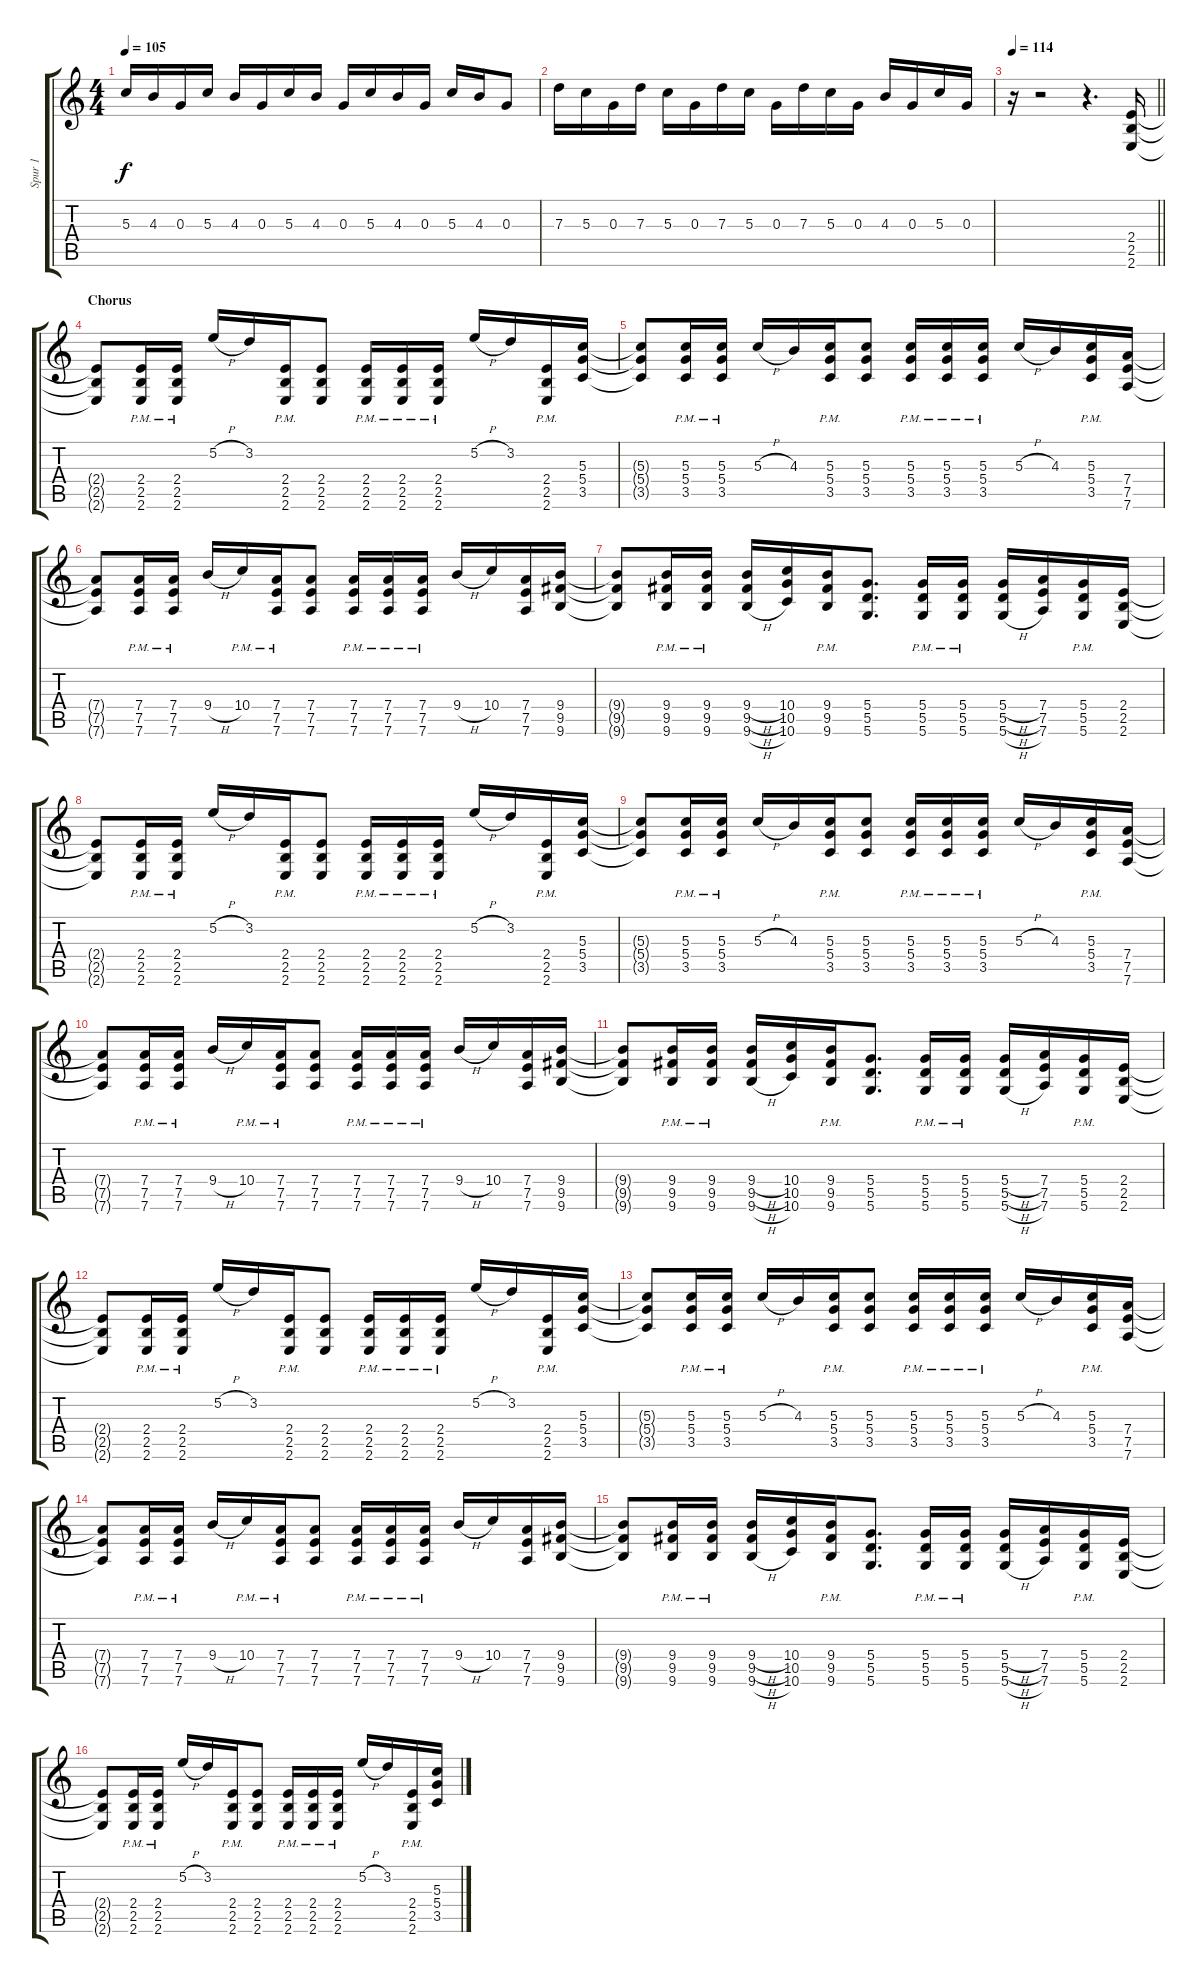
\track ("Spur 1" "Spur 1") {instrument overdrivenguitar}
\staff {score tabs}
\tuning (E4 B3 G3 D3 A2 D2) {hide}
\ts (4 4)
\tempo 105
\clef g2
\ks c
5.3.16{dy f} 4.3.16 0.3.16 5.3.16 4.3.16 0.3.16 5.3.16 4.3.16 0.3.16 5.3.16 4.3.16 0.3.16 5.3.16 4.3.16 0.3.8 |
7.3.16 5.3.16 0.3.16 7.3.16 5.3.16 0.3.16 7.3.16 5.3.16 0.3.16 7.3.16 5.3.16 0.3.16 4.3.16 0.3.16 5.3.16 0.3.16 |
\tempo 114
\barLineRight lightlight
r.16 r.2 r.4{d} (2.4 2.5 2.6).16 |
\section ("" "Chorus")
(2.4{t} 2.5{t} 2.6{t}).8 (2.4{pm} 2.5{pm} 2.6{pm}).16 (2.4{pm} 2.5{pm} 2.6{pm}).16 5.2{h}.16 3.2.16 (2.4{pm} 2.5{pm} 2.6{pm}).16 (2.4 2.5 2.6).8 (2.4{pm} 2.5{pm} 2.6{pm}).16 (2.4{pm} 2.5{pm} 2.6{pm}).16 (2.4{pm} 2.5{pm} 2.6{pm}).16 5.2{h}.16 3.2.16 (2.4{pm} 2.5{pm} 2.6{pm}).16 (5.3 5.4 3.5).16 |
(5.3{t} 5.4{t} 3.5{t}).8 (5.3 5.4{pm} 3.5{pm}).16 (5.3 5.4{pm} 3.5{pm}).16 5.3{h}.16 4.3.16 (5.3 5.4{pm} 3.5{pm}).16 (5.3 5.4 3.5).8 (5.3{pm} 5.4{pm} 3.5{pm}).16 (5.3 5.4{pm} 3.5{pm}).16 (5.3{pm} 5.4{pm} 3.5{pm}).16 5.3{h}.16 4.3.16 (5.3 5.4 3.5{pm}).16 (7.4 7.5 7.6).16 |
(7.4{t} 7.5{t} 7.6{t}).8 (7.4{pm} 7.5{pm} 7.6{pm}).16 (7.4{pm} 7.5{pm} 7.6{pm}).16 9.4{h}.16 10.4{pm}.16 (7.4{pm} 7.5{pm} 7.6{pm}).16 (7.4 7.5 7.6).8 (7.4{pm} 7.5{pm} 7.6{pm}).16 (7.4{pm} 7.5{pm} 7.6{pm}).16 (7.4{pm} 7.5{pm} 7.6{pm}).16 9.4{h}.16 10.4.16 (7.4 7.5 7.6).16 (9.4 9.5 9.6).16 |
(9.4{t} 9.5{t} 9.6{t}).8 (9.4{pm} 9.5{pm} 9.6{pm}).16 (9.4{pm} 9.5{pm} 9.6{pm}).16 (9.4{h} 9.5{h} 9.6{h}).16 (10.4 10.5 10.6).16 (9.4{pm} 9.5{pm} 9.6{pm}).16 (5.4 5.5 5.6).8{d} (5.4{pm} 5.5{pm} 5.6{pm}).16 (5.4{pm} 5.5{pm} 5.6{pm}).16 (5.4{h} 5.5{h} 5.6{h}).16 (7.4 7.5 7.6).16 (5.4{pm} 5.5{pm} 5.6{pm}).16 (2.4 2.5 2.6).16 |
(2.4{t} 2.5{t} 2.6{t}).8 (2.4{pm} 2.5{pm} 2.6{pm}).16 (2.4{pm} 2.5{pm} 2.6{pm}).16 5.2{h}.16 3.2.16 (2.4{pm} 2.5{pm} 2.6{pm}).16 (2.4 2.5 2.6).8 (2.4{pm} 2.5{pm} 2.6{pm}).16 (2.4{pm} 2.5{pm} 2.6{pm}).16 (2.4{pm} 2.5{pm} 2.6{pm}).16 5.2{h}.16 3.2.16 (2.4{pm} 2.5{pm} 2.6{pm}).16 (5.3 5.4 3.5).16 |
(5.3{t} 5.4{t} 3.5{t}).8 (5.3 5.4{pm} 3.5{pm}).16 (5.3 5.4{pm} 3.5{pm}).16 5.3{h}.16 4.3.16 (5.3 5.4{pm} 3.5{pm}).16 (5.3 5.4 3.5).8 (5.3{pm} 5.4{pm} 3.5{pm}).16 (5.3{pm} 5.4{pm} 3.5{pm}).16 (5.3{pm} 5.4{pm} 3.5{pm}).16 5.3{h}.16 4.3.16 (5.3 5.4 3.5{pm}).16 (7.4 7.5 7.6).16 |
(7.4{t} 7.5{t} 7.6{t}).8 (7.4{pm} 7.5{pm} 7.6{pm}).16 (7.4{pm} 7.5{pm} 7.6{pm}).16 9.4{h}.16 10.4{pm}.16 (7.4{pm} 7.5{pm} 7.6{pm}).16 (7.4 7.5 7.6).8 (7.4{pm} 7.5{pm} 7.6{pm}).16 (7.4{pm} 7.5{pm} 7.6{pm}).16 (7.4{pm} 7.5{pm} 7.6{pm}).16 9.4{h}.16 10.4.16 (7.4 7.5 7.6).16 (9.4 9.5 9.6).16 |
(9.4{t} 9.5{t} 9.6{t}).8 (9.4{pm} 9.5{pm} 9.6{pm}).16 (9.4{pm} 9.5{pm} 9.6{pm}).16 (9.4{h} 9.5{h} 9.6{h}).16 (10.4 10.5 10.6).16 (9.4{pm} 9.5{pm} 9.6{pm}).16 (5.4 5.5 5.6).8{d} (5.4{pm} 5.5{pm} 5.6{pm}).16 (5.4{pm} 5.5{pm} 5.6{pm}).16 (5.4{h} 5.5{h} 5.6{h}).16 (7.4 7.5 7.6).16 (5.4{pm} 5.5{pm} 5.6{pm}).16 (2.4 2.5 2.6).16 |
(2.4{t} 2.5{t} 2.6{t}).8 (2.4{pm} 2.5{pm} 2.6{pm}).16 (2.4{pm} 2.5{pm} 2.6{pm}).16 5.2{h}.16 3.2.16 (2.4{pm} 2.5{pm} 2.6{pm}).16 (2.4 2.5 2.6).8 (2.4{pm} 2.5{pm} 2.6{pm}).16 (2.4{pm} 2.5{pm} 2.6{pm}).16 (2.4{pm} 2.5{pm} 2.6{pm}).16 5.2{h}.16 3.2.16 (2.4{pm} 2.5{pm} 2.6{pm}).16 (5.3 5.4 3.5).16 |
(5.3{t} 5.4{t} 3.5{t}).8 (5.3 5.4{pm} 3.5{pm}).16 (5.3 5.4{pm} 3.5{pm}).16 5.3{h}.16 4.3.16 (5.3 5.4{pm} 3.5{pm}).16 (5.3 5.4 3.5).8 (5.3{pm} 5.4{pm} 3.5{pm}).16 (5.3{pm} 5.4{pm} 3.5{pm}).16 (5.3{pm} 5.4{pm} 3.5{pm}).16 5.3{h}.16 4.3.16 (5.3 5.4 3.5{pm}).16 (7.4 7.5 7.6).16 |
(7.4{t} 7.5{t} 7.6{t}).8 (7.4{pm} 7.5{pm} 7.6{pm}).16 (7.4{pm} 7.5{pm} 7.6{pm}).16 9.4{h}.16 10.4{pm}.16 (7.4{pm} 7.5{pm} 7.6{pm}).16 (7.4 7.5 7.6).8 (7.4{pm} 7.5{pm} 7.6{pm}).16 (7.4{pm} 7.5{pm} 7.6{pm}).16 (7.4{pm} 7.5{pm} 7.6{pm}).16 9.4{h}.16 10.4.16 (7.4 7.5 7.6).16 (9.4 9.5 9.6).16 |
(9.4{t} 9.5{t} 9.6{t}).8 (9.4{pm} 9.5{pm} 9.6{pm}).16 (9.4{pm} 9.5{pm} 9.6{pm}).16 (9.4{h} 9.5{h} 9.6{h}).16 (10.4 10.5 10.6).16 (9.4{pm} 9.5{pm} 9.6{pm}).16 (5.4 5.5 5.6).8{d} (5.4{pm} 5.5{pm} 5.6{pm}).16 (5.4{pm} 5.5{pm} 5.6{pm}).16 (5.4{h} 5.5{h} 5.6{h}).16 (7.4 7.5 7.6).16 (5.4{pm} 5.5{pm} 5.6{pm}).16 (2.4 2.5 2.6).16 |
(2.4{t} 2.5{t} 2.6{t}).8 (2.4{pm} 2.5{pm} 2.6{pm}).16 (2.4{pm} 2.5{pm} 2.6{pm}).16 5.2{h}.16 3.2.16 (2.4{pm} 2.5{pm} 2.6{pm}).16 (2.4 2.5 2.6).8 (2.4{pm} 2.5{pm} 2.6{pm}).16 (2.4{pm} 2.5{pm} 2.6{pm}).16 (2.4{pm} 2.5{pm} 2.6{pm}).16 5.2{h}.16 3.2.16 (2.4{pm} 2.5{pm} 2.6{pm}).16 (5.3 5.4 3.5).16
